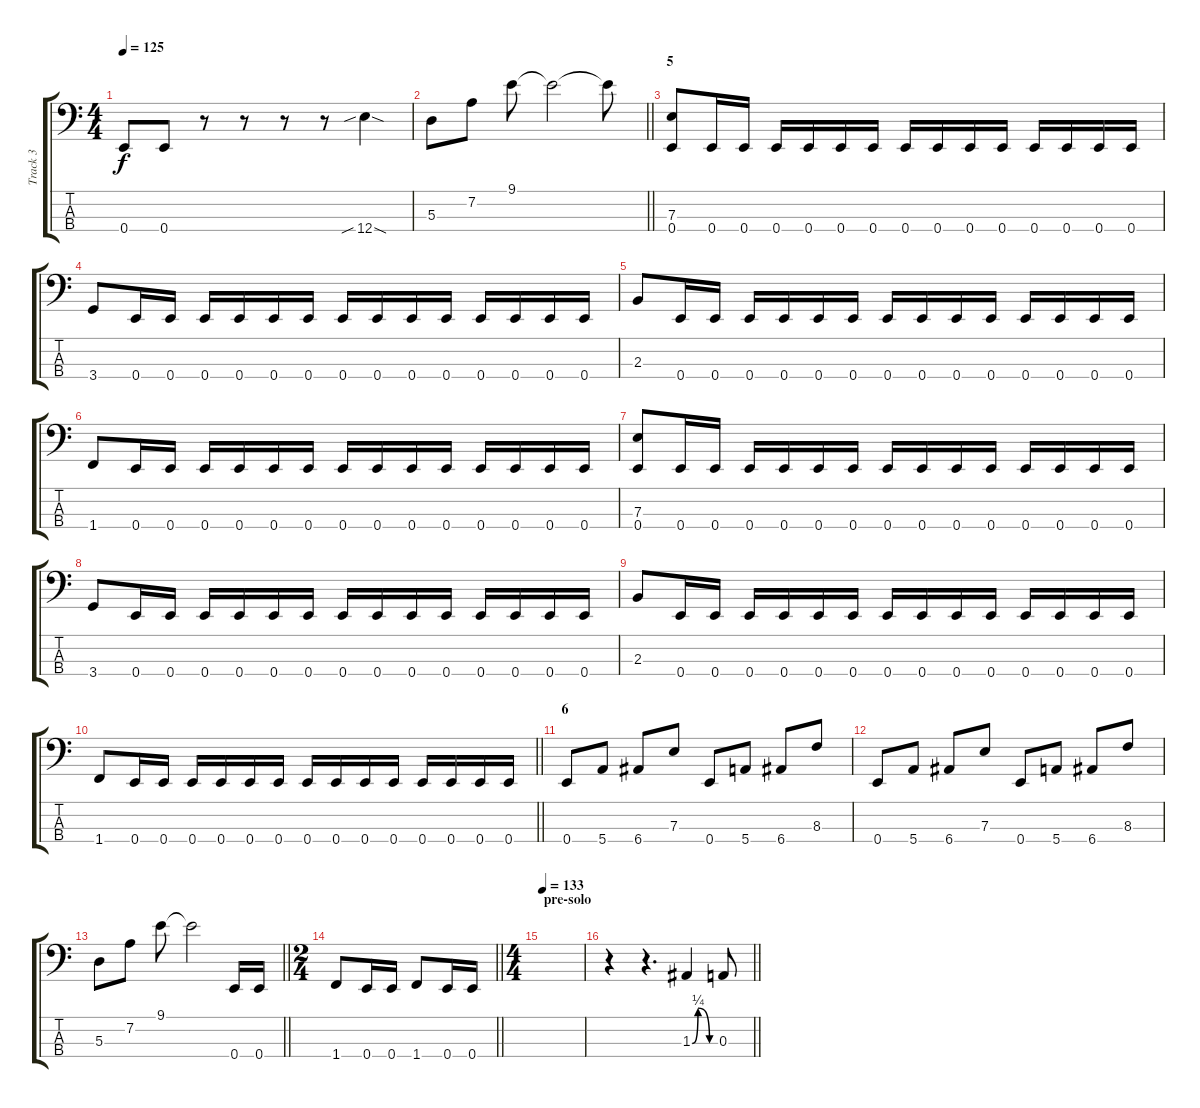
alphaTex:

\track ("Track 3" "Track 3") {instrument electricbassfinger}
\staff {score tabs}
\tuning (G2 D2 A1 E1) {hide}
\ts (4 4)
\tempo 125
\clef f4
\ks c
0.4.8{dy f} 0.4.8 r.8 r.8 r.8 r.8 12.4{sib sod}.4 |
\barLineRight lightlight
5.3.8 7.2.8 9.1.8 9.1{t}.2 9.1{t}.8 |
\section ("" "5")
(7.3 0.4).8 0.4.16 0.4.16 0.4.16 0.4.16 0.4.16 0.4.16 0.4.16 0.4.16 0.4.16 0.4.16 0.4.16 0.4.16 0.4.16 0.4.16 |
3.4.8 0.4.16 0.4.16 0.4.16 0.4.16 0.4.16 0.4.16 0.4.16 0.4.16 0.4.16 0.4.16 0.4.16 0.4.16 0.4.16 0.4.16 |
2.3.8 0.4.16 0.4.16 0.4.16 0.4.16 0.4.16 0.4.16 0.4.16 0.4.16 0.4.16 0.4.16 0.4.16 0.4.16 0.4.16 0.4.16 |
1.4.8 0.4.16 0.4.16 0.4.16 0.4.16 0.4.16 0.4.16 0.4.16 0.4.16 0.4.16 0.4.16 0.4.16 0.4.16 0.4.16 0.4.16 |
(7.3 0.4).8 0.4.16 0.4.16 0.4.16 0.4.16 0.4.16 0.4.16 0.4.16 0.4.16 0.4.16 0.4.16 0.4.16 0.4.16 0.4.16 0.4.16 |
3.4.8 0.4.16 0.4.16 0.4.16 0.4.16 0.4.16 0.4.16 0.4.16 0.4.16 0.4.16 0.4.16 0.4.16 0.4.16 0.4.16 0.4.16 |
2.3.8 0.4.16 0.4.16 0.4.16 0.4.16 0.4.16 0.4.16 0.4.16 0.4.16 0.4.16 0.4.16 0.4.16 0.4.16 0.4.16 0.4.16 |
\barLineRight lightlight
1.4.8 0.4.16 0.4.16 0.4.16 0.4.16 0.4.16 0.4.16 0.4.16 0.4.16 0.4.16 0.4.16 0.4.16 0.4.16 0.4.16 0.4.16 |
\section ("" "6")
0.4.8 5.4.8 6.4.8 7.3.8 0.4.8 5.4.8 6.4.8 8.3.8 |
0.4.8 5.4.8 6.4.8 7.3.8 0.4.8 5.4.8 6.4.8 8.3.8 |
\barLineRight lightlight
5.3.8 7.2.8 9.1.8 9.1{t}.2 0.4.16 0.4.16 |
\ts (2 4)
\barLineRight lightlight
1.4.8 0.4.16 0.4.16 1.4.8 0.4.16 0.4.16 |
\ts (4 4)
\section ("" "pre-solo")
\tempo 133
|
\barLineRight lightlight
r.4 r.4{d} 1.3{be (custom 0 0 15 1 45 0 60 0)}.4 0.3.8
